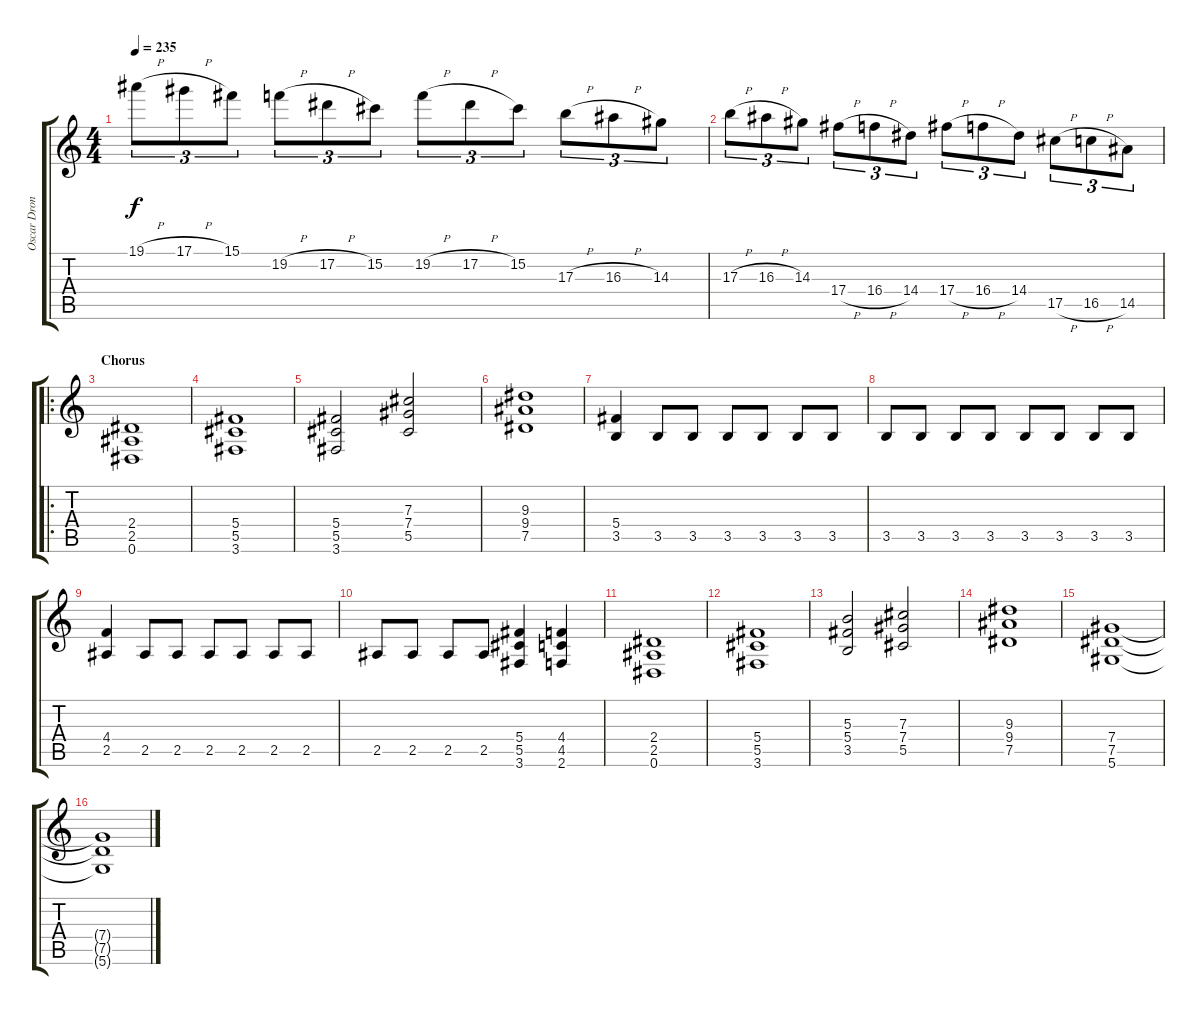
\track ("Oscar Dronjak (Rhythm - Lead Guitar)" "Oscar Dron") {instrument distortionguitar}
\staff {score tabs}
\tuning (Eb4 Bb3 Gb3 Db3 Ab2 Eb2) {hide}
\ts (4 4)
\tempo 235
\clef g2
\ks c
19.1{h}.8{tu (3 2) dy f} 17.1{h}.8{tu (3 2)} 15.1.8{tu (3 2)} 19.2{h}.8{tu (3 2)} 17.2{h}.8{tu (3 2)} 15.2.8{tu (3 2)} 19.2{h}.8{tu (3 2)} 17.2{h}.8{tu (3 2)} 15.2.8{tu (3 2)} 17.3{h}.8{tu (3 2)} 16.3{h}.8{tu (3 2)} 14.3.8{tu (3 2)} |
17.3{h}.8{tu (3 2)} 16.3{h}.8{tu (3 2)} 14.3.8{tu (3 2)} 17.4{h}.8{tu (3 2)} 16.4{h}.8{tu (3 2)} 14.4.8{tu (3 2)} 17.4{h}.8{tu (3 2)} 16.4{h}.8{tu (3 2)} 14.4.8{tu (3 2)} 17.5{h}.8{tu (3 2)} 16.5{h}.8{tu (3 2)} 14.5.8{tu (3 2)} |
\ro
\section ("" "Chorus")
(2.4 2.5 0.6).1 |
(5.4 5.5 3.6).1 |
(5.4 5.5 3.6).2 (7.3 7.4 5.5).2 |
(9.3 9.4 7.5).1 |
(5.4 3.5).4 3.5.8 3.5.8 3.5.8 3.5.8 3.5.8 3.5.8 |
3.5.8 3.5.8 3.5.8 3.5.8 3.5.8 3.5.8 3.5.8 3.5.8 |
(4.4 2.5).4 2.5.8 2.5.8 2.5.8 2.5.8 2.5.8 2.5.8 |
2.5.8 2.5.8 2.5.8 2.5.8 (5.4 5.5 3.6).4 (4.4 4.5 2.6).4 |
(2.4 2.5 0.6).1 |
(5.4 5.5 3.6).1 |
(5.3 5.4 3.5).2 (7.3 7.4 5.5).2 |
(9.3 9.4 7.5).1 |
(7.4 7.5 5.6).1 |
(7.4{t} 7.5{t} 5.6{t}).1
